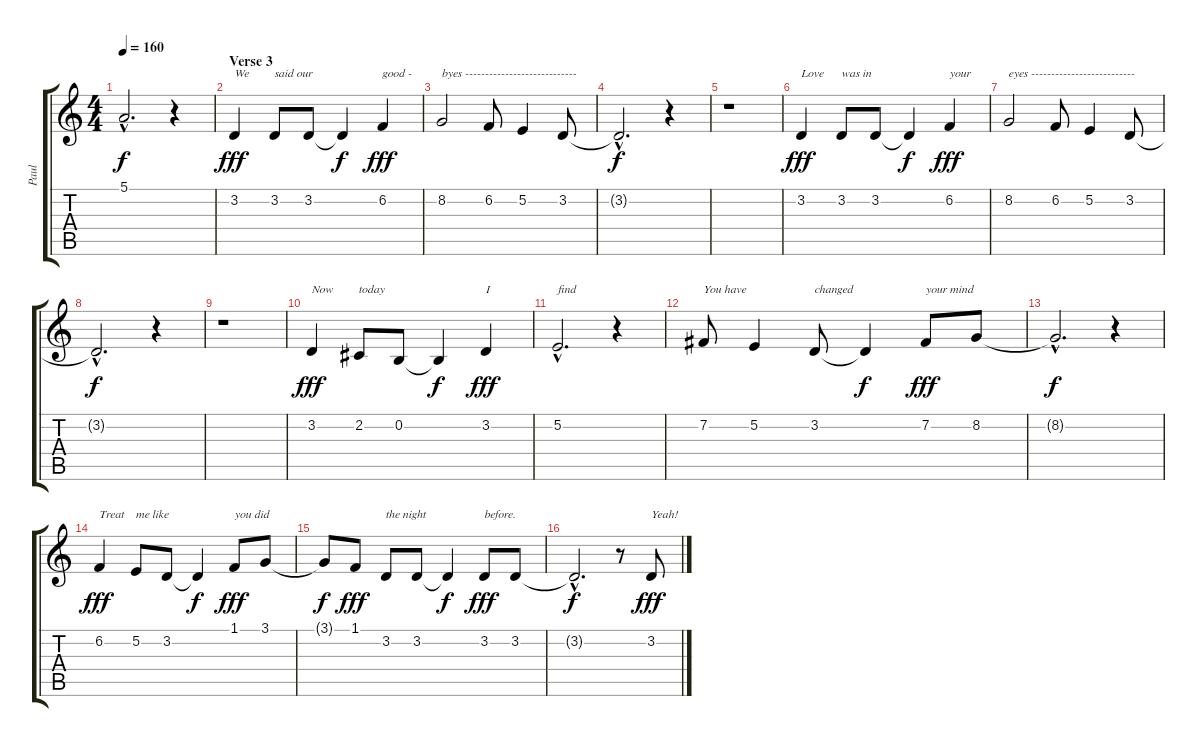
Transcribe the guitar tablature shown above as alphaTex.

\track ("Paul" "Paul") {instrument tenorsax}
\staff {score tabs}
\tuning (E4 B3 G3 D3 A2 E2) {hide}
\ts (4 4)
\tempo 160
\clef g2
\ks c
5.1{hac t}.2{d dy f} r.4 |
\section ("" "Verse 3")
3.2.4{txt "We" dy fff} 3.2.8{txt "said our"} 3.2.8 3.2{t}.4{dy f} 6.2.4{txt "good -" dy fff} |
8.2.2{txt "byes ----------------------------"} 6.2.8 5.2.4 3.2.8 |
3.2{hac t}.2{d dy f} r.4 |
r.1 |
3.2.4{txt "Love" dy fff} 3.2.8{txt "was in"} 3.2.8 3.2{t}.4{dy f} 6.2.4{txt "your" dy fff} |
8.2.2{txt "eyes --------------------------"} 6.2.8 5.2.4 3.2.8 |
3.2{hac t}.2{d dy f} r.4 |
r.1 |
3.2.4{txt "Now " dy fff} 2.2.8{txt "today"} 0.2.8 0.2{t}.4{dy f} 3.2.4{txt "I" dy fff} |
5.2{hac}.2{d txt "find"} r.4 |
7.2.8{txt "You have"} 5.2.4 3.2.8{txt "changed"} 3.2{t}.4{dy f} 7.2.8{txt "your mind" dy fff} 8.2.8 |
8.2{hac t}.2{d dy f} r.4 |
6.2.4{txt "Treat" dy fff} 5.2.8{txt "me like"} 3.2.8 3.2{t}.4{dy f} 1.1.8{txt "you did" dy fff} 3.1.8 |
3.1{t}.8{dy f} 1.1.8{dy fff} 3.2.8{txt "the night"} 3.2.8 3.2{t}.4{dy f} 3.2.8{txt "before." dy fff} 3.2.8 |
3.2{hac t}.2{d dy f} r.8 3.2.8{txt "Yeah!" dy fff instrument lead6voice}
